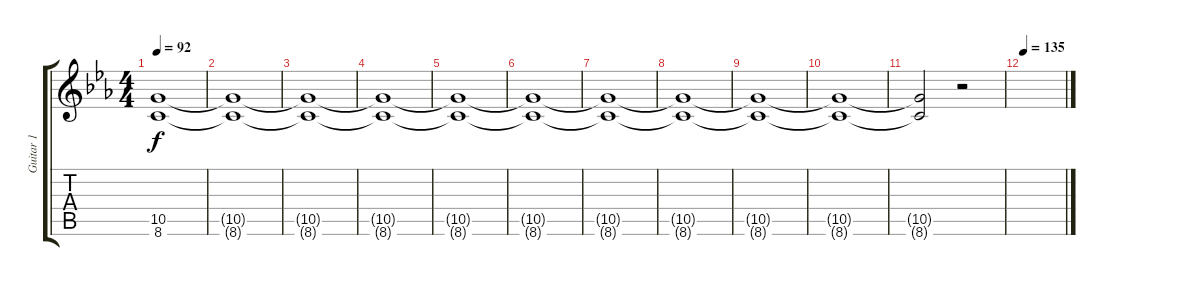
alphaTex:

\track ("Guitar 1" "Guitar 1") {instrument overdrivenguitar}
\staff {score tabs}
\tuning (E4 B3 G3 D3 A2 E2) {hide}
\ts (4 4)
\tempo 110
\tempo 92
\clef g2
\ks eb
(10.5 8.6).1{dy f} |
(10.5{t} 8.6{t}).1 |
(10.5{t} 8.6{t}).1 |
(10.5{t} 8.6{t}).1 |
(10.5{t} 8.6{t}).1 |
(10.5{t} 8.6{t}).1 |
(10.5{t} 8.6{t}).1 |
(10.5{t} 8.6{t}).1 |
(10.5{t} 8.6{t}).1 |
(10.5{t} 8.6{t}).1 |
(10.5{t} 8.6{t}).2 r.2{volume 0} |
\tempo 135
